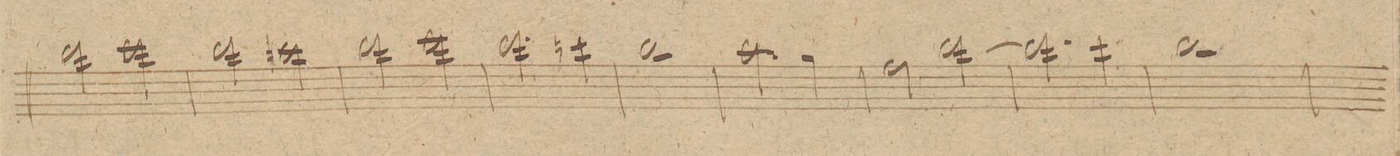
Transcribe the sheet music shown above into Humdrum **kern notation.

**kern	**dynam
*I"Flauto. 1mo	*
*clefG2	*
*k[]	*
*met(c)	*
*M2/2	*
2ddd\	.
2eee\	.
=37	=37
2ddd\	.
2ccc#X\	.
=38	=38
2ddd\	.
2eee\	.
=39	=39
2.ddd\	.
4cccn\	.
=40	=40
1bb	.
=41	=41
2.aa\	.
4gg\	.
=42	=42
2ff\	.
[2ddd\	.
=43	=43
2.ddd\]	.
4ccc\	.
=44	=44
1bb	.
=45	=45
*-	*-
